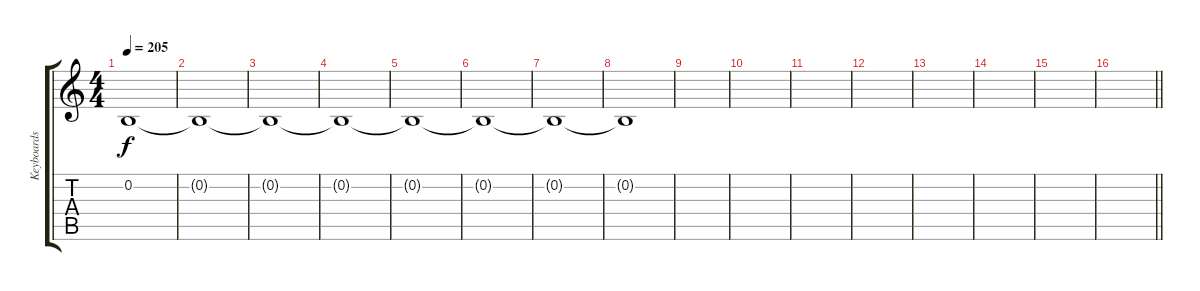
\track ("Keyboards" "Keyboards") {instrument stringensemble1}
\staff {score tabs}
\tuning (E4 B3 G3 D3 A2 E2) {hide}
\ts (4 4)
\tempo 205
\clef g2
\ks c
0.2.1{dy f} |
0.2{t}.1 |
0.2{t}.1{volume 5} |
0.2{t}.1 |
0.2{t}.1 |
0.2{t}.1 |
0.2{t}.1{volume 0} |
0.2{t}.1 |
|
|
|
|
|
|
|
\barLineRight lightlight
